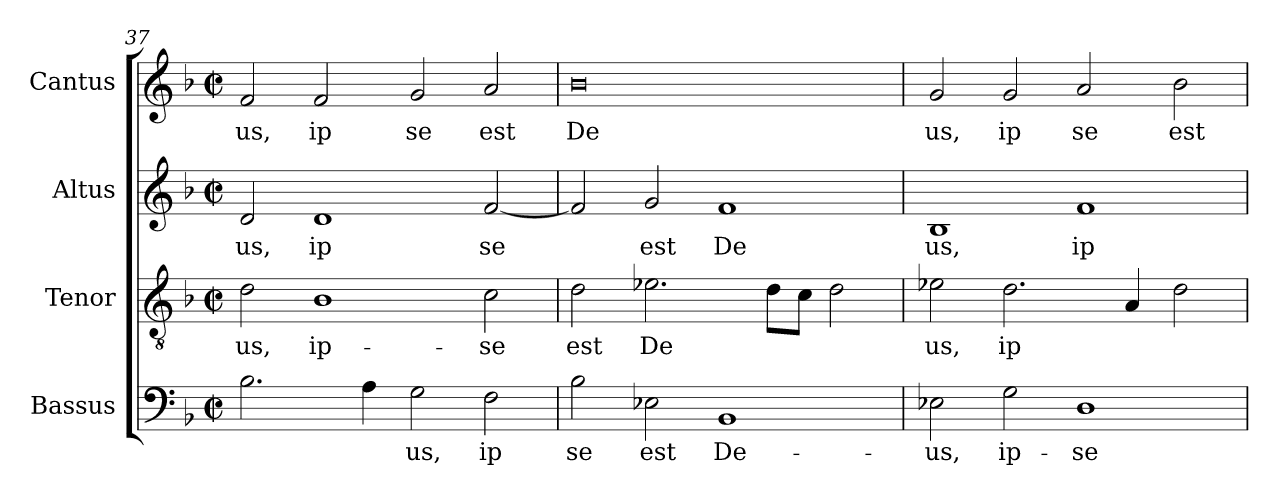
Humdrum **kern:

**kern	**text	**kern	**text	**kern	**text	**kern	**text
*part4	*part4	*part3	*part3	*part2	*part2	*part1	*part1
*staff4	*staff4	*staff3	*staff3	*staff2	*staff2	*staff1	*staff1
*I"Bassus	*	*I"Tenor	*	*I"Altus	*	*I"Cantus	*
*clefF4	*	*clefGv2	*	*clefG2	*	*clefG2	*
*k[b-]	*	*k[b-]	*	*k[b-]	*	*k[b-]	*
*F:	*	*F:	*	*F:	*	*F:	*
*M2/2	*	*M2/2	*	*M2/2	*	*M2/2	*
*met(c|)	*	*met(c|)	*	*met(c|)	*	*met(c|)	*
=37	=37	=37	=37	=37	=37	=37	=37
!	!	!	!LO:LY:b:cj	!	!LO:LY:b:cj	!	!LO:LY:b:cj
2.B-\	.	2d\	-us,	2d/	us,	2f/	us,
!	!	!	!LO:LY:b:cj	!	!LO:LY:b:cj	!	!LO:LY:b:cj
.	.	1B-	ip-	1d	ip	2f/	ip
4A\	.	.	.	.	.	.	.
!	!LO:LY:b:cj	!	!	!	!	!	!LO:LY:b:cj
2G\	us,	.	.	.	.	2g/	se
!	!LO:LY:b:cj	!	!LO:LY:b:cj	!	!LO:LY:b:cj	!	!LO:LY:b:cj
2F\	ip	2c\	-se	[>2f/	se	2a/	est
!!LO:LB:g=z
=38	=38	=38	=38	=38	=38	=38	=38
!	!LO:LY:b:cj	!	!LO:LY:b:cj	!	!	!	!LO:LY:b:cj
2B-\	se	2d\	est	2f/]	.	0b-	De
!	!LO:LY:b:cj	!	!LO:LY:b	!	!LO:LY:b:cj	!	!
2E-X\	est	2.e-X\	De	2g/	est	.	.
!	!LO:LY:b:cj	!	!	!	!LO:LY:b:cj	!	!
1BB-	De-	.	.	1f	De	.	.
.	.	8d\L	.	.	.	.	.
.	.	8c\J	.	.	.	.	.
.	.	2d\	.	.	.	.	.
=39	=39	=39	=39	=39	=39	=39	=39
!	!LO:LY:b:cj	!	!LO:LY:b:cj	!	!LO:LY:b:cj	!	!LO:LY:b:cj
2E-X\	-us,	2e-\	us,	1B-	us,	2g/	us,
!	!LO:LY:b:cj	!	!LO:LY:b:cj	!	!	!	!LO:LY:b:cj
2G\	ip-	2.d\	ip	.	.	2g/	ip
!	!LO:LY:b:cj	!	!	!	!LO:LY:b:cj	!	!LO:LY:b:cj
1D	-se	.	.	1f	ip	2a/	se
.	.	4A/	.	.	.	.	.
!	!	!	!	!	!	!	!LO:LY:b:cj
.	.	2d\	.	.	.	2b-\	est
=	=	=	=	=	=	=	=
*-	*-	*-	*-	*-	*-	*-	*-
